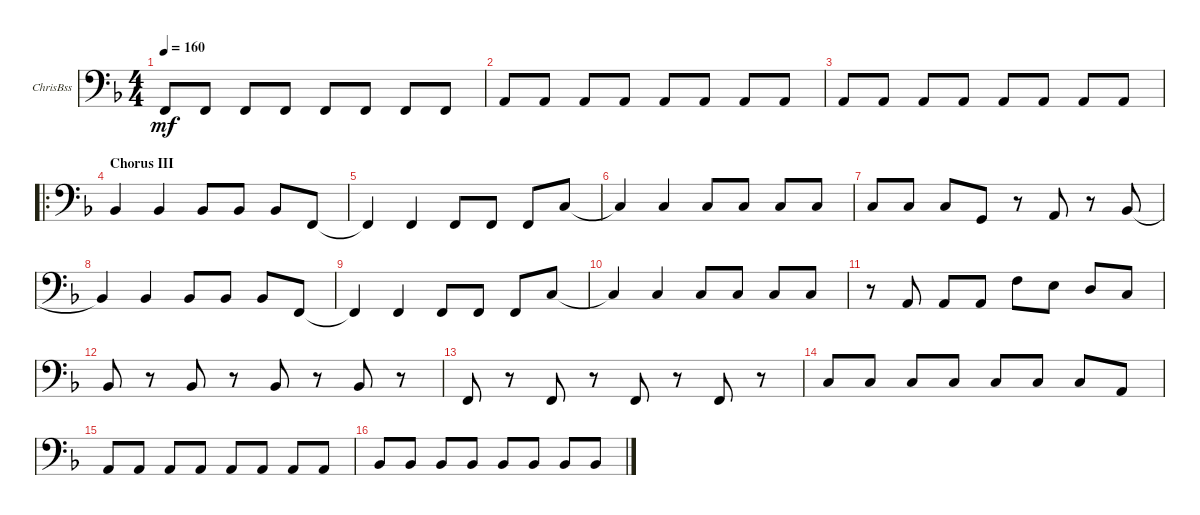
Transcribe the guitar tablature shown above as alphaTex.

\defaultSystemsLayout 4
\bracketExtendMode groupsimilarinstruments
\firstSystemTrackNameOrientation horizontal
\otherSystemsTrackNameOrientation horizontal
\track ("Bass Guitar" "ChrisBss") {instrument electricbassfinger}
\staff {score}
\tuning (G2 D2 A1 D1)
\ts (4 4)
\tempo 160
\clef f4
\ks dminor
3.4.8{dy mf} 3.4.8 3.4.8 3.4.8 3.4.8 3.4.8 3.4.8 3.4.8 |
7.4.8 7.4.8 7.4.8 7.4.8 7.4.8 7.4.8 7.4.8 7.4.8 |
7.4.8 7.4.8 7.4.8 7.4.8 7.4.8 7.4.8 7.4.8 7.4.8 |
\ro
\section ("" "Chorus III")
8.4.4 8.4.4 8.4.8 8.4.8 8.4.8 3.4.8 |
3.4{t}.4 3.4.4 3.4.8 3.4.8 3.4.8 3.3.8 |
3.3{t}.4 3.3.4 3.3.8 3.3.8 3.3.8 3.3.8 |
3.3.8 3.3.8 3.3.8 5.4.8 r.8 7.4.8 r.8 8.4.8 |
8.4{t}.4 8.4.4 8.4.8 8.4.8 8.4.8 3.4.8 |
3.4{t}.4 3.4.4 3.4.8 3.4.8 3.4.8 3.3.8 |
3.3{t}.4 3.3.4 3.3.8 3.3.8 3.3.8 3.3.8 |
r.8 0.3.8 0.3.8 0.3.8 3.2.8 2.2.8 0.2.8 3.3.8 |
1.3.8 r.8 1.3.8 r.8 1.3.8 r.8 1.3.8 r.8 |
3.4.8 r.8 3.4.8 r.8 3.4.8 r.8 3.4.8 r.8 |
3.3.8 3.3.8 3.3.8 3.3.8 3.3.8 3.3.8 3.3.8 0.3.8 |
0.3.8 0.3.8 0.3.8 0.3.8 0.3.8 0.3.8 0.3.8 0.3.8 |
1.3.8 1.3.8 1.3.8 1.3.8 1.3.8 1.3.8 1.3.8 1.3.8
